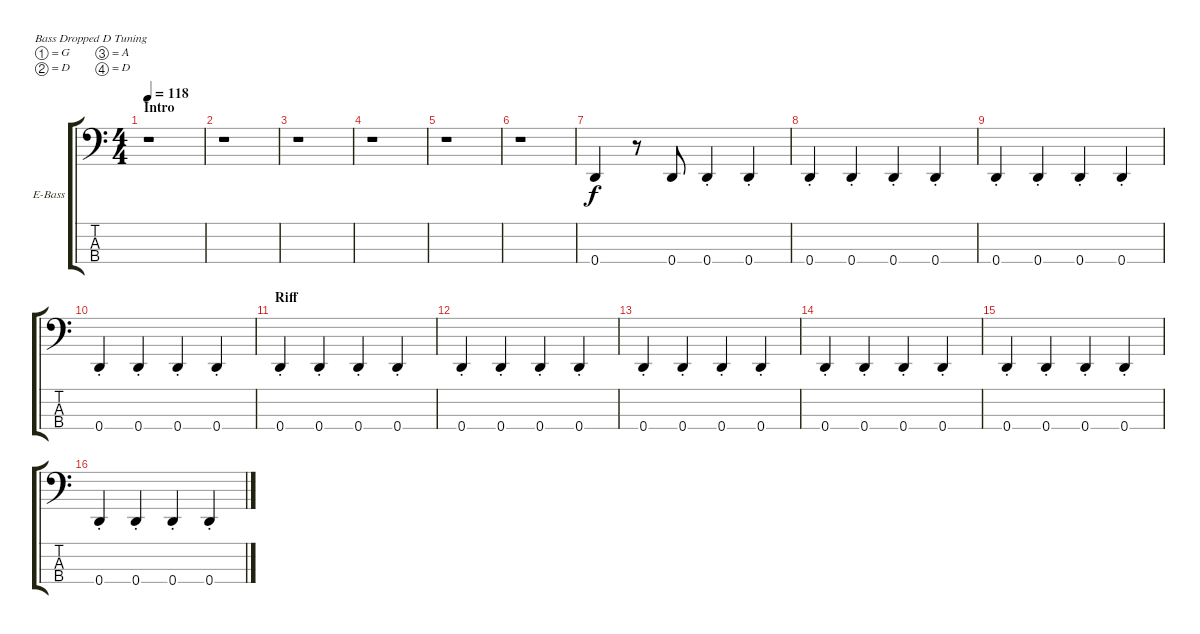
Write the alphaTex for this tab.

\bracketExtendMode groupsimilarinstruments
\firstSystemTrackNameOrientation horizontal
\otherSystemsTrackNameOrientation horizontal
\track ("Bass" "E-Bass") {instrument electricbassfinger}
\staff {score tabs}
\tuning (G2 D2 A1 D1)
\ts (4 4)
\section ("" "Intro")
\tempo 118
\clef f4
\ks c
r.1{dy f instrument electricbassfinger} |
r.1 |
r.1 |
r.1 |
r.1 |
r.1 |
0.4.4 r.8 0.4.8 0.4{st}.4 0.4{st}.4 |
0.4{st}.4 0.4{st}.4 0.4{st}.4 0.4{st}.4 |
0.4{st}.4 0.4{st}.4 0.4{st}.4 0.4{st}.4 |
0.4{st}.4 0.4{st}.4 0.4{st}.4 0.4{st}.4 |
\section ("" "Riff")
0.4{st}.4 0.4{st}.4 0.4{st}.4 0.4{st}.4 |
0.4{st}.4 0.4{st}.4 0.4{st}.4 0.4{st}.4 |
0.4{st}.4 0.4{st}.4 0.4{st}.4 0.4{st}.4 |
0.4{st}.4 0.4{st}.4 0.4{st}.4 0.4{st}.4 |
0.4{st}.4 0.4{st}.4 0.4{st}.4 0.4{st}.4 |
0.4{st}.4 0.4{st}.4 0.4{st}.4 0.4{st}.4
